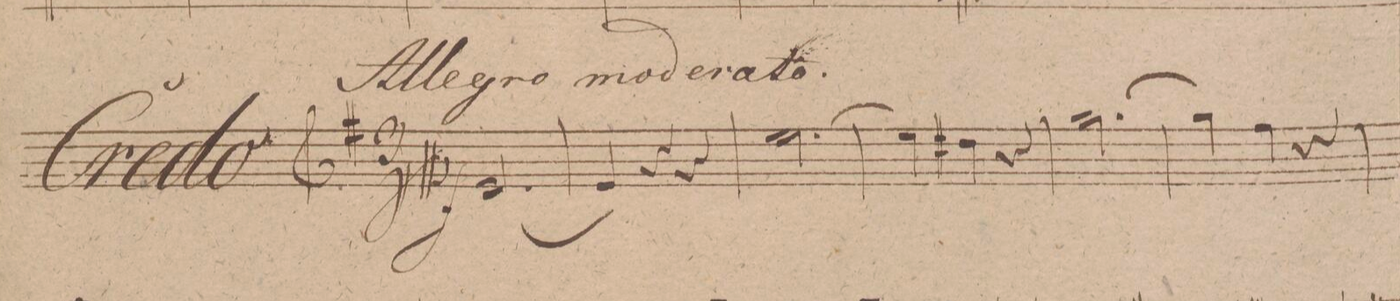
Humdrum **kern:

**kern	**dynam
*I"Oboe 2do in	*
*clefG2	*
*k[f#]	*
*M3/4	*
[2.e/	f
=2	=2
4e/]	.
4r	.
4r	.
=3	=3
*2\right	*
[2.ee\	.
=4	=4
*4\right	*
4ee\]	.
4dd#X\	.
4r	.
=5	=5
[2.gg\	.
=6	=6
4gg\]	.
4ff#\	.
4r	.
=7	=7
*-	*-
